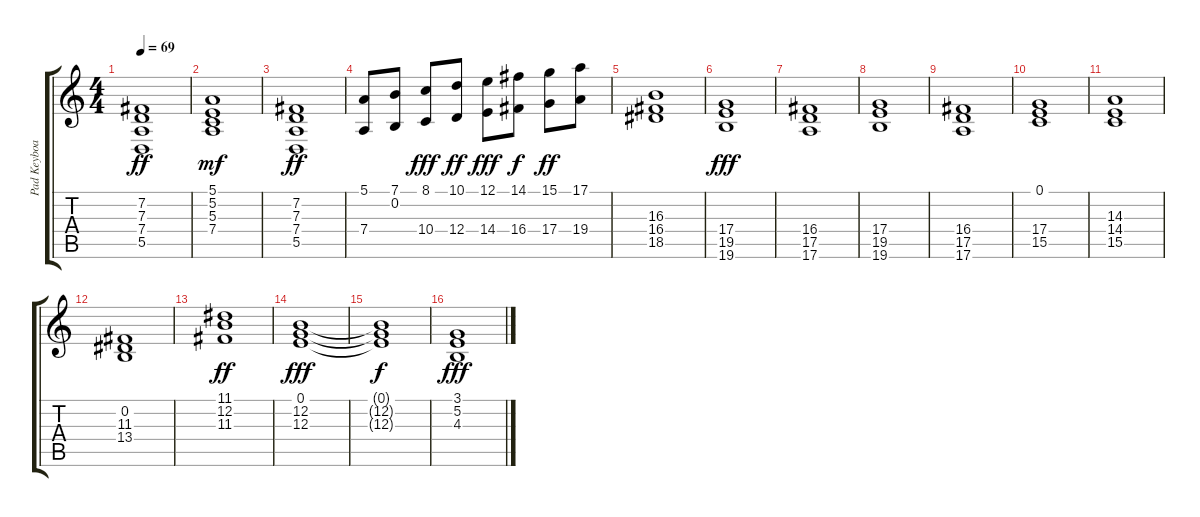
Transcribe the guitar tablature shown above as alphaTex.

\track ("Pad Keyboard" "Pad Keyboa") {instrument pad4choir}
\staff {score tabs}
\tuning (E4 B3 G3 D3 A2 E2) {hide}
\ts (4 4)
\tempo 69
\clef g2
\ks c
(7.2 7.3 7.4 5.5).1{dy ff} |
(5.1 5.2 5.3 7.4).1{dy mf} |
(7.2 7.3 7.4 5.5).1{dy ff} |
(5.1 7.4).8 (7.1 0.2).8 (8.1 10.4).8{dy fff} (10.1 12.4).8{dy ff} (12.1 14.4).8{dy fff} (14.1 16.4).8{dy f} (15.1 17.4).8{dy ff} (17.1 19.4).8 |
(16.3 16.4 18.5).1 |
(17.4 19.5 19.6).1{dy fff} |
(16.4 17.5 17.6).1 |
(17.4 19.5 19.6).1 |
(16.4 17.5 17.6).1 |
(0.1 17.4 15.5).1 |
(14.3 14.4 15.5).1 |
(0.2 11.3 13.4).1 |
(11.1 12.2 11.3).1{dy ff} |
(0.1 12.2 12.3).1{dy fff} |
(0.1{t} 12.2{t} 12.3{t}).1{dy f} |
(3.1 5.2 4.3).1{dy fff}
